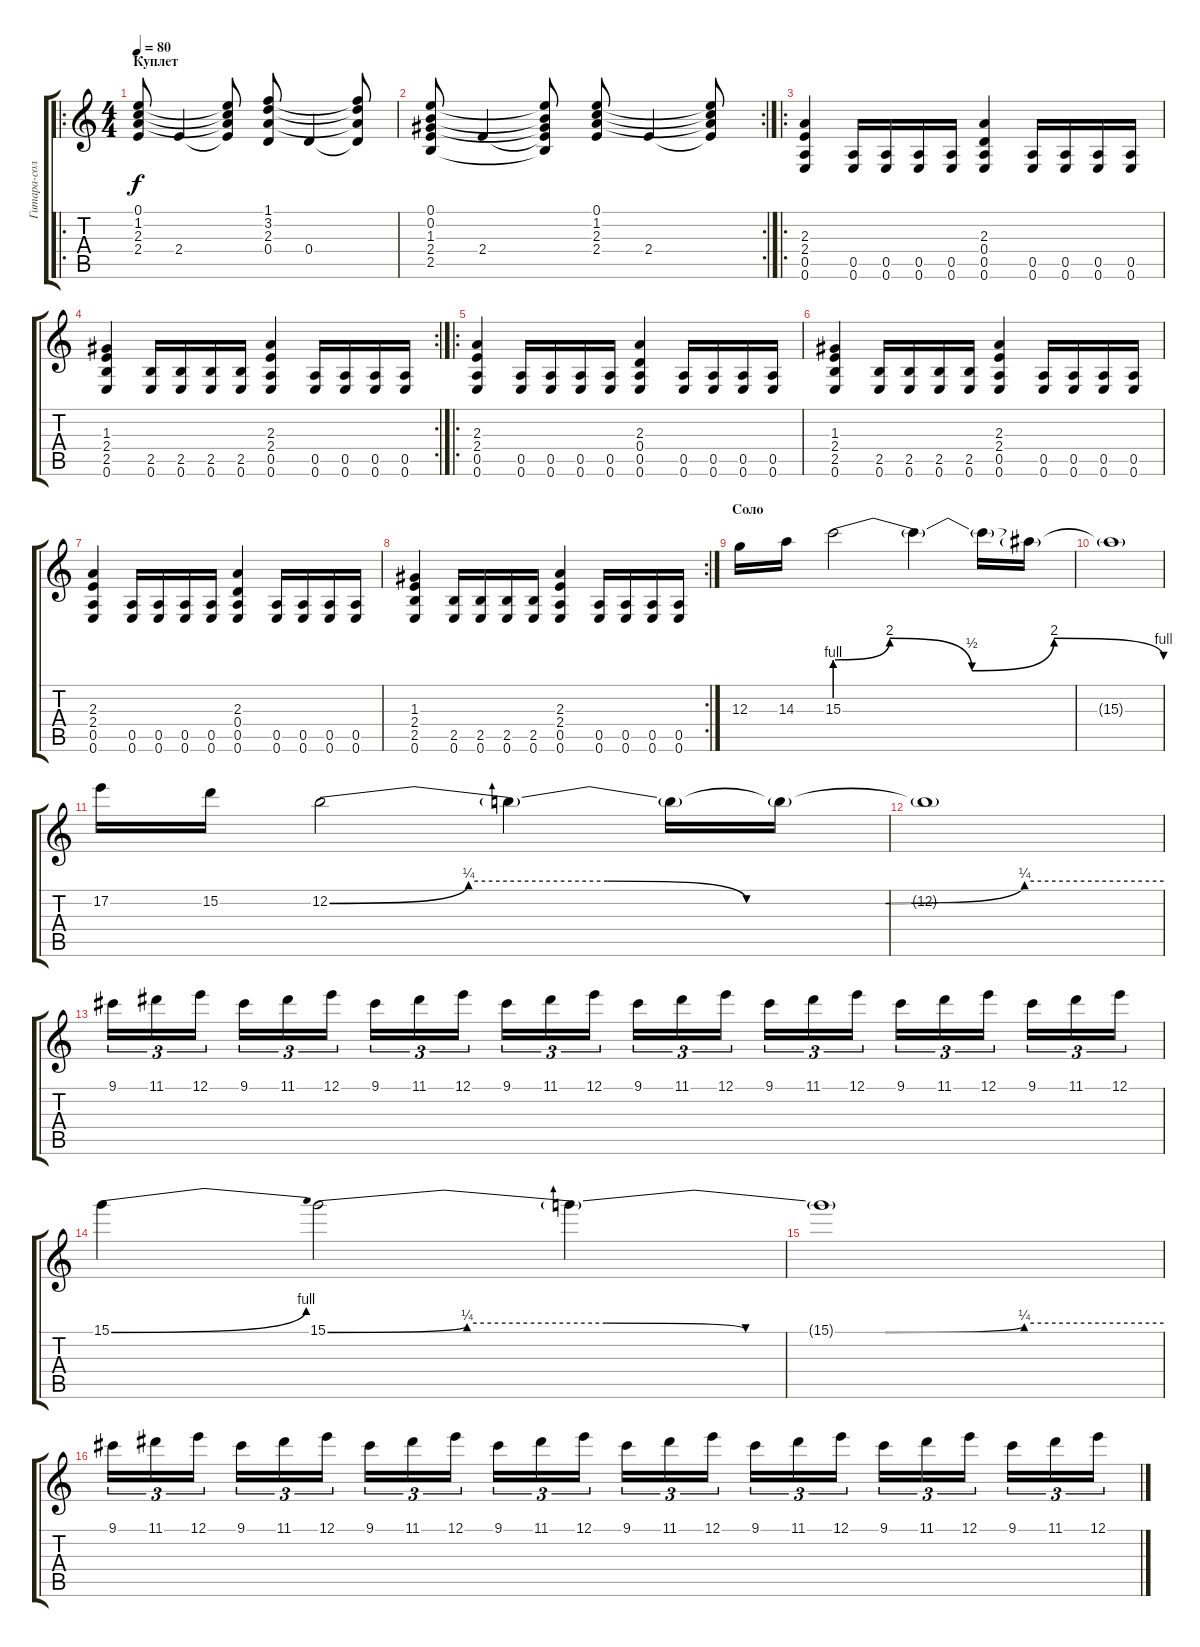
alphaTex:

\track ("Гитара-соло" "Гитара-сол") {instrument overdrivenguitar}
\staff {score tabs}
\tuning (E4 B3 G3 D3 A2 E2) {hide}
\ro
\ts (4 4)
\section ("" "Куплет")
\tempo 80
\clef g2
\ks c
(0.1 1.2 2.3 2.4).8{dy f} 2.4.4 (0.1{t} 1.2{t} 2.3{t} 2.4{t}).8 (1.1 3.2 2.3 0.4).8 0.4.4 (1.1{t} 3.2{t} 2.3{t} 0.4{t}).8 |
\rc 2
(0.1 0.2 1.3 2.4 2.5).8 2.4.4 (0.1{t} 0.2{t} 1.3{t} 2.4{t} 2.5{t}).8 (0.1 1.2 2.3 2.4).8 2.4.4 (0.1{t} 1.2{t} 2.3{t} 2.4{t}).8 |
\ro
(2.3 2.4 0.5 0.6).4 (0.5 0.6).16 (0.5 0.6).16 (0.5 0.6).16 (0.5 0.6).16 (2.3 0.4 0.5 0.6).4 (0.5 0.6).16 (0.5 0.6).16 (0.5 0.6).16 (0.5 0.6).16 |
\rc 2
(1.3 2.4 2.5 0.6).4 (2.5 0.6).16 (2.5 0.6).16 (2.5 0.6).16 (2.5 0.6).16 (2.3 2.4 0.5 0.6).4 (0.5 0.6).16 (0.5 0.6).16 (0.5 0.6).16 (0.5 0.6).16 |
\ro
(2.3 2.4 0.5 0.6).4 (0.5 0.6).16 (0.5 0.6).16 (0.5 0.6).16 (0.5 0.6).16 (2.3 0.4 0.5 0.6).4 (0.5 0.6).16 (0.5 0.6).16 (0.5 0.6).16 (0.5 0.6).16 |
(1.3 2.4 2.5 0.6).4 (2.5 0.6).16 (2.5 0.6).16 (2.5 0.6).16 (2.5 0.6).16 (2.3 2.4 0.5 0.6).4 (0.5 0.6).16 (0.5 0.6).16 (0.5 0.6).16 (0.5 0.6).16 |
(2.3 2.4 0.5 0.6).4 (0.5 0.6).16 (0.5 0.6).16 (0.5 0.6).16 (0.5 0.6).16 (2.3 0.4 0.5 0.6).4 (0.5 0.6).16 (0.5 0.6).16 (0.5 0.6).16 (0.5 0.6).16 |
\rc 2
(1.3 2.4 2.5 0.6).4 (2.5 0.6).16 (2.5 0.6).16 (2.5 0.6).16 (2.5 0.6).16 (2.3 2.4 0.5 0.6).4 (0.5 0.6).16 (0.5 0.6).16 (0.5 0.6).16 (0.5 0.6).16 |
\section ("" "Соло")
12.3.16{volume 16} 14.3.16 15.3{be (custom 0 4 10 8 25 2 40 8 60 4)}.2 15.3{t}.4 15.3{t}.16 15.3{t}.16 |
15.3{t}.1 |
17.2.16 15.2.16 12.2{be (custom 0 0 10 1 20 1 30 0 40 0 50 1 60 1)}.2 12.2{t}.4 12.2{t}.16 12.2{t}.16 |
12.2{t}.1 |
9.1.16{tu (3 2)} 11.1.16{tu (3 2)} 12.1.16{tu (3 2)} 9.1.16{tu (3 2)} 11.1.16{tu (3 2)} 12.1.16{tu (3 2)} 9.1.16{tu (3 2)} 11.1.16{tu (3 2)} 12.1.16{tu (3 2)} 9.1.16{tu (3 2)} 11.1.16{tu (3 2)} 12.1.16{tu (3 2)} 9.1.16{tu (3 2)} 11.1.16{tu (3 2)} 12.1.16{tu (3 2)} 9.1.16{tu (3 2)} 11.1.16{tu (3 2)} 12.1.16{tu (3 2)} 9.1.16{tu (3 2)} 11.1.16{tu (3 2)} 12.1.16{tu (3 2)} 9.1.16{tu (3 2)} 11.1.16{tu (3 2)} 12.1.16{tu (3 2)} |
15.1{be (bend 0 0 60 4)}.4 15.1{be (custom 0 0 10 1 20 1 30 0 40 0 50 1 60 1)}.2 15.1{t}.4 |
15.1{t}.1 |
9.1.16{tu (3 2)} 11.1.16{tu (3 2)} 12.1.16{tu (3 2)} 9.1.16{tu (3 2)} 11.1.16{tu (3 2)} 12.1.16{tu (3 2)} 9.1.16{tu (3 2)} 11.1.16{tu (3 2)} 12.1.16{tu (3 2)} 9.1.16{tu (3 2)} 11.1.16{tu (3 2)} 12.1.16{tu (3 2)} 9.1.16{tu (3 2)} 11.1.16{tu (3 2)} 12.1.16{tu (3 2)} 9.1.16{tu (3 2)} 11.1.16{tu (3 2)} 12.1.16{tu (3 2)} 9.1.16{tu (3 2)} 11.1.16{tu (3 2)} 12.1.16{tu (3 2)} 9.1.16{tu (3 2)} 11.1.16{tu (3 2)} 12.1.16{tu (3 2)}
